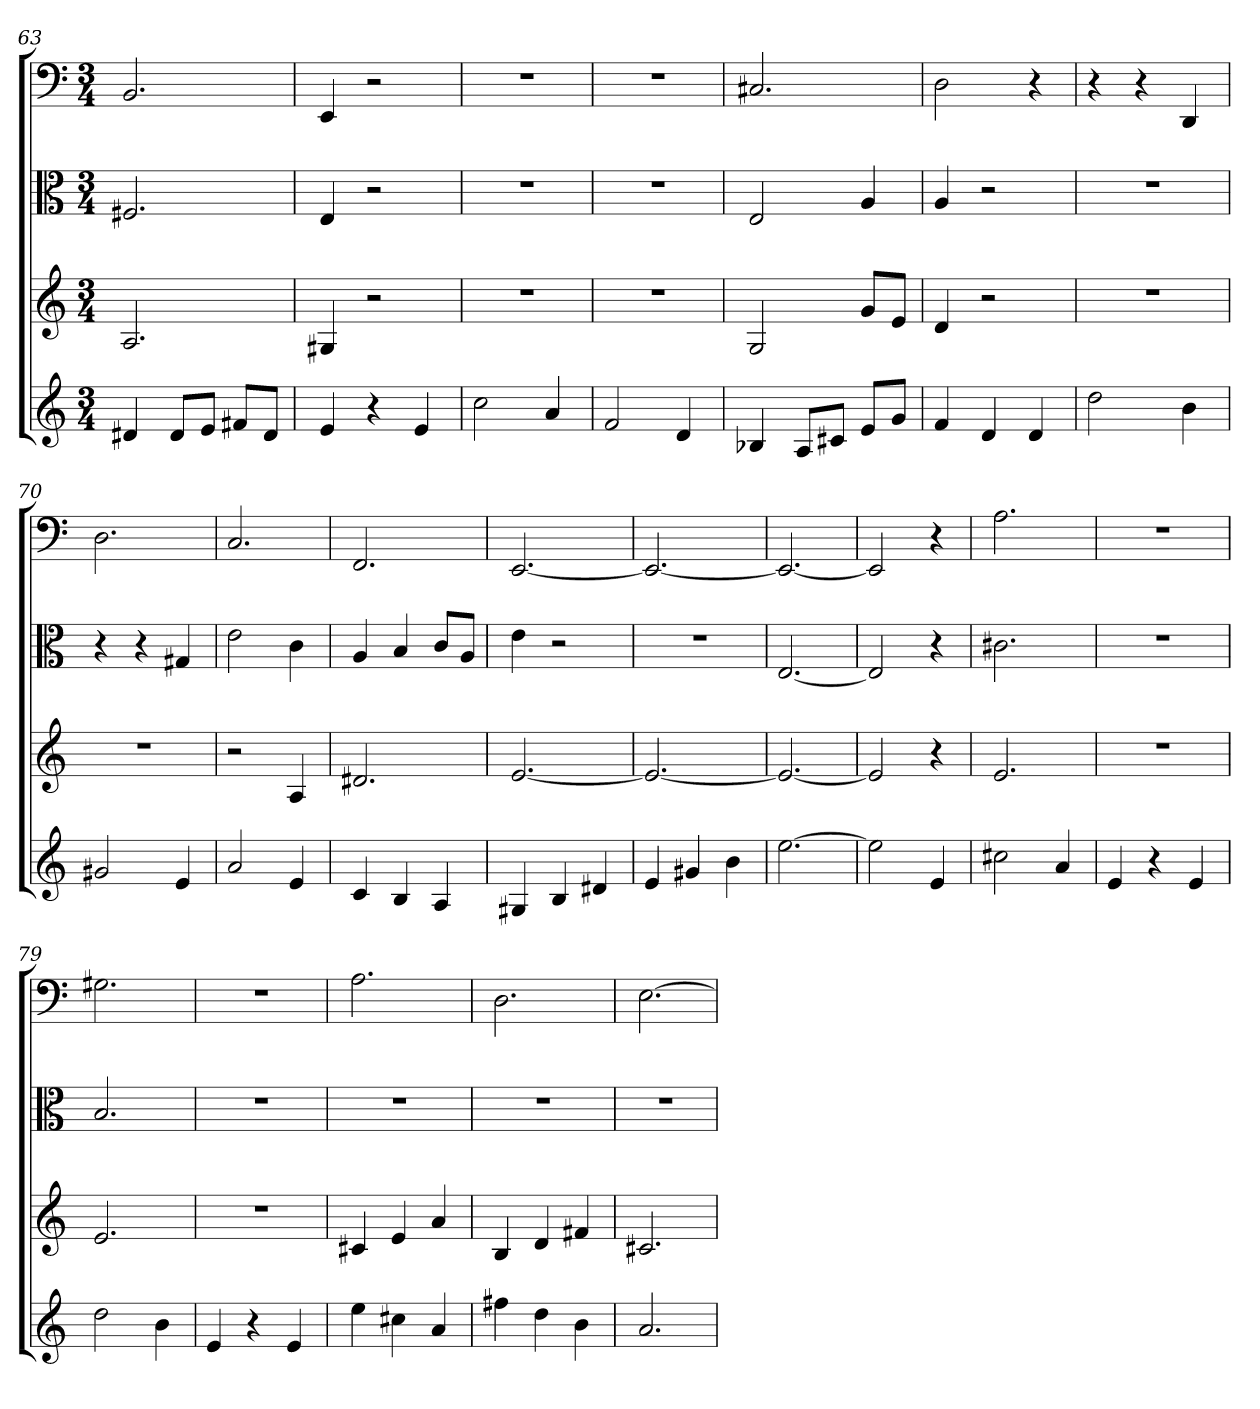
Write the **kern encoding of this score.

**kern	**kern	**kern	**kern
*part4	*part3	*part2	*part1
*staff4	*staff3	*staff2	*staff1
*	*	*clefC3	*clefF4
*k[]	*k[]	*k[]	*k[]
*C:	*C:	*C:	*C:
*M3/4	*M3/4	*M3/4	*M3/4
=63	=63	=63	=63
4d#X	2.A	2.F#X	2.BB
8d#L	.	.	.
8eJ	.	.	.
8f#XL	.	.	.
8d#J	.	.	.
=64	=64	=64	=64
4e	4G#X	4E	4EE
4r	2r	2r	2r
4e	.	.	.
=65	=65	=65	=65
2cc	2.r	2.r	2.r
4a	.	.	.
=66	=66	=66	=66
2f	2.r	2.r	2.r
4d	.	.	.
=67	=67	=67	=67
4B-X	2G	2E	2.C#X
8AL	.	.	.
8c#XJ	.	.	.
8eL	8gL	4A	.
8gJ	8eJ	.	.
=68	=68	=68	=68
4f	4d	4A	2D
4d	2r	2r	.
4d	.	.	4r
=69	=69	=69	=69
2dd	2.r	2.r	4r
.	.	.	4r
4b	.	.	4DD
=70	=70	=70	=70
2g#X	2.r	4r	2.D
.	.	4r	.
4e	.	4G#X	.
=71	=71	=71	=71
2a	2r	2e	2.C
4e	4A	4c	.
=72	=72	=72	=72
4c	2.d#X	4A	2.FF
4B	.	4B	.
4A	.	8c/L	.
.	.	8A/J	.
=73	=73	=73	=73
4G#X	[2.e	4e	[2.EE
4B	.	2r	.
4d#X	.	.	.
=74	=74	=74	=74
4e	2.e_	2.r	2.EE_
4g#X	.	.	.
4b	.	.	.
=75	=75	=75	=75
[2.ee	2.e_	[2.E	2.EE_
=76	=76	=76	=76
2ee]	2e]	2E]	2EE]
4e	4r	4r	4r
=77	=77	=77	=77
2cc#X	2.e	2.c#X	2.A
4a	.	.	.
=78	=78	=78	=78
4e	2.r	2.r	2.r
4r	.	.	.
4e	.	.	.
=79	=79	=79	=79
2dd	2.e	2.B	2.G#X
4b	.	.	.
=80	=80	=80	=80
4e	2.r	2.r	2.r
4r	.	.	.
4e	.	.	.
=81	=81	=81	=81
4ee	4c#X	2.r	2.A
4cc#X	4e	.	.
4a	4a	.	.
=82	=82	=82	=82
4ff#X	4B	2.r	2.D
4dd	4d	.	.
4b	4f#X	.	.
=83	=83	=83	=83
2.a	2.c#X	2.r	[2.E
=	=	=	=
*-	*-	*-	*-
